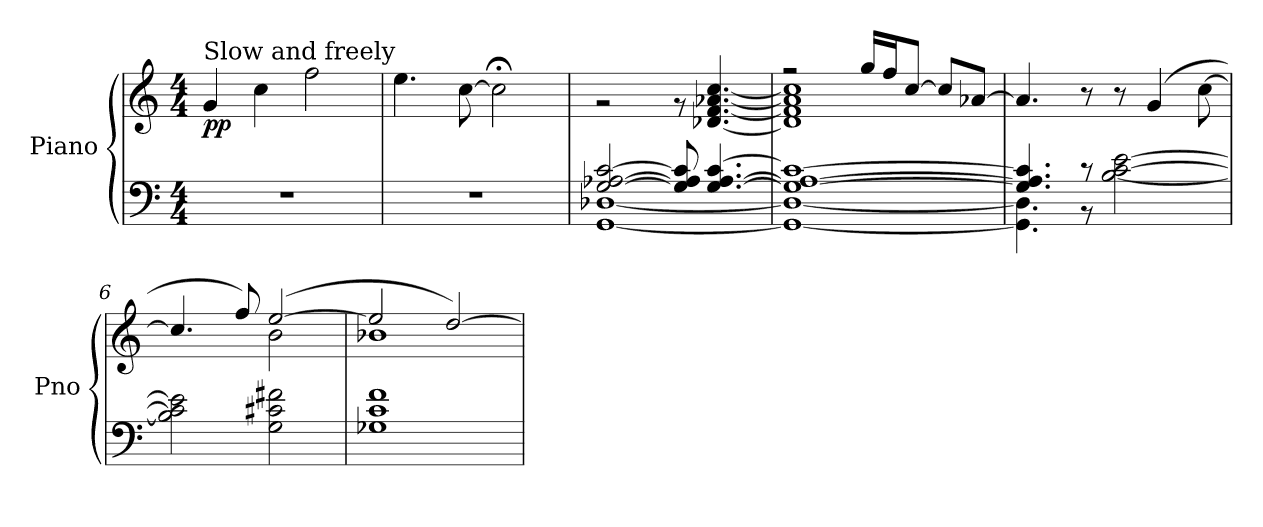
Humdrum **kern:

**kern	**kern	**dynam
*part1	*part1	*part1
*staff2	*staff1	*staff1/2
*I"Piano	*	*
*I'Pno	*	*
*clefF4	*clefG2	*
*k[]	*k[]	*
*C:	*C:	*
*M4/4	*M4/4	*
=1	=1	=1
!	!LO:TX:a:t=Slow and freely	!
!	!	!LO:DY:b
1r	4g/	pp
.	4cc\	.
.	2ff\	.
=2	=2	=2
1r	4.ee\	.
.	[8cc\	.
.	2cc;<\]	.
=3	=3	=3
*^	*^	*
[2G/ [2A-X/ [2c/	[1GG [1D-X	1rffyy	2r	.
8G/] 8A-/] 8c/]	.	.	8r	.
[4.G/ [4.A-/ [4.c/	.	.	[4.d-X/ [4.f/ [4.a-X/ [4.cc/	.
=4	=4	=4	=4	=4
1G_ 1A-_ 1c_	1GG_ 1D-_	2rff	1d-] 1f] 1a-] 1cc]	.
.	.	16gg/LL	.	.
.	.	16ff/J	.	.
.	.	[8cc/J	.	.
.	.	8cc/L]	.	.
.	.	[8a-X/J	.	.
*	*	*v	*v	*
=5	=5	=5	=5
4.G/] 4.A-/] 4.c/]	4.GG\] 4.D-\]	4.a-/]	.
8r	8r	8r	.
[2B\ [2c\ [2e\	2ryy	8r	.
.	.	(4g/	.
.	.	[8cc\	.
*v	*v	*	*
!!LO:LB:g=z
=6	=6	=6
*	*^	*
2B\] 2c\] 2e\]	4.cc/]	2ryy	.
.	8ff/)	.	.
2G\ 2c#X\ 2f#X\	([2ee/	2b\	.
=7	=7	=7	=7
1G-X 1c 1f	2ee/]	1b-X	.
.	[2dd/)	.	.
*	*v	*v	*
=	=	=
*-	*-	*-
